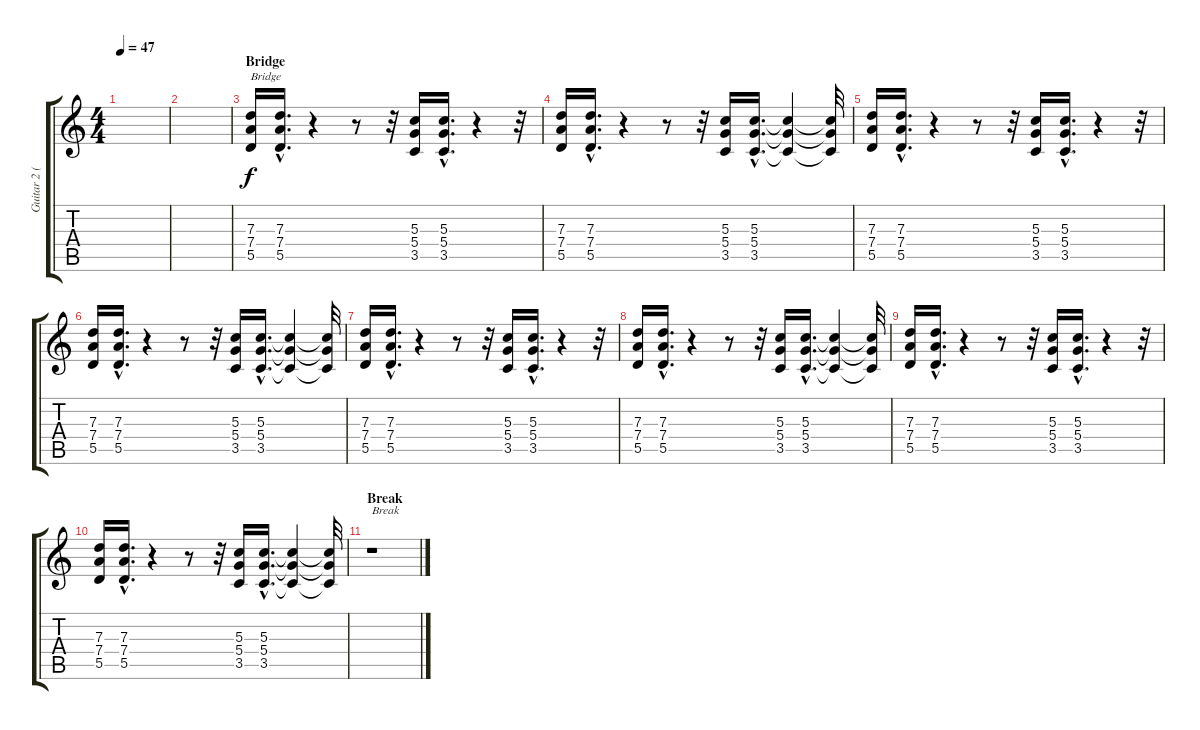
\track ("Guitar 2 (Dropped D)" "Guitar 2 (") {instrument distortionguitar}
\staff {score tabs}
\tuning (E4 B3 G3 D3 A2 D2) {hide}
\ts (4 4)
\tempo 47
\clef g2
\ks c
|
|
\section ("" "Bridge")
(7.3 7.4 5.5).16{txt "Bridge"} (7.3{hac} 7.4{hac} 5.5{hac}).16{d} r.4 r.8 r.32 (5.3 5.4 3.5).16 (5.3{hac} 5.4{hac} 3.5{hac}).16{d} r.4 r.32 |
(7.3 7.4 5.5).16 (7.3{hac} 7.4{hac} 5.5{hac}).16{d} r.4 r.8 r.32 (5.3 5.4 3.5).16 (5.3{hac} 5.4{hac} 3.5{hac}).16{d} (5.3{t} 5.4{t} 3.5{t}).4 (5.3{t} 5.4{t} 3.5{t}).32 |
(7.3 7.4 5.5).16 (7.3{hac} 7.4{hac} 5.5{hac}).16{d} r.4 r.8 r.32 (5.3 5.4 3.5).16 (5.3{hac} 5.4{hac} 3.5{hac}).16{d} r.4 r.32 |
(7.3 7.4 5.5).16 (7.3{hac} 7.4{hac} 5.5{hac}).16{d} r.4 r.8 r.32 (5.3 5.4 3.5).16 (5.3{hac} 5.4{hac} 3.5{hac}).16{d} (5.3{t} 5.4{t} 3.5{t}).4 (5.3{t} 5.4{t} 3.5{t}).32 |
(7.3 7.4 5.5).16 (7.3{hac} 7.4{hac} 5.5{hac}).16{d} r.4 r.8 r.32 (5.3 5.4 3.5).16 (5.3{hac} 5.4{hac} 3.5{hac}).16{d} r.4 r.32 |
(7.3 7.4 5.5).16 (7.3{hac} 7.4{hac} 5.5{hac}).16{d} r.4 r.8 r.32 (5.3 5.4 3.5).16 (5.3{hac} 5.4{hac} 3.5{hac}).16{d} (5.3{t} 5.4{t} 3.5{t}).4 (5.3{t} 5.4{t} 3.5{t}).32 |
(7.3 7.4 5.5).16 (7.3{hac} 7.4{hac} 5.5{hac}).16{d} r.4 r.8 r.32 (5.3 5.4 3.5).16 (5.3{hac} 5.4{hac} 3.5{hac}).16{d} r.4 r.32 |
(7.3 7.4 5.5).16 (7.3{hac} 7.4{hac} 5.5{hac}).16{d} r.4 r.8 r.32 (5.3 5.4 3.5).16 (5.3{hac} 5.4{hac} 3.5{hac}).16{d} (5.3{t} 5.4{t} 3.5{t}).4 (5.3{t} 5.4{t} 3.5{t}).32 |
\section ("" "Break")
r.1{txt "Break"}
